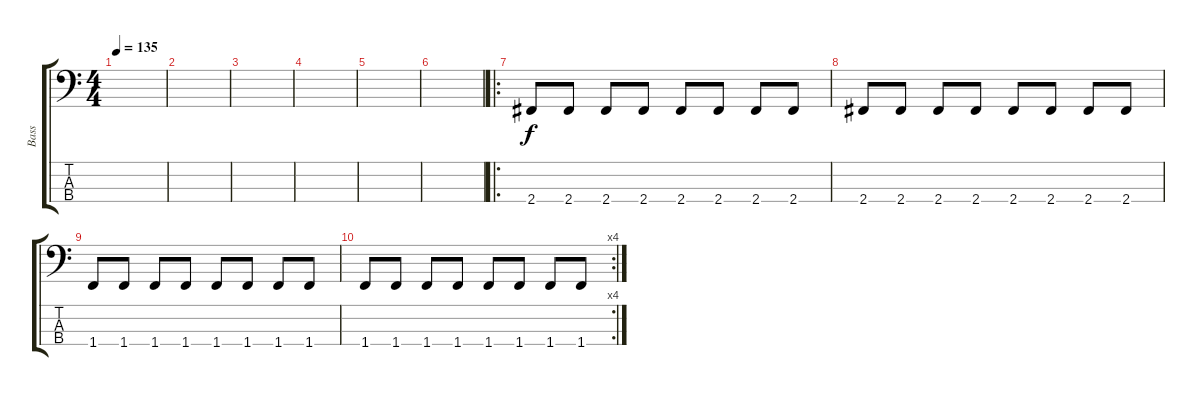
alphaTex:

\track ("Bass" "Bass") {instrument electricbassfinger}
\staff {score tabs}
\tuning (G2 D2 A1 E1) {hide}
\ts (4 4)
\tempo 135
\clef f4
\ks c
|
|
|
|
|
|
\ro
2.4.8 2.4.8 2.4.8 2.4.8 2.4.8 2.4.8 2.4.8 2.4.8 |
2.4.8 2.4.8 2.4.8 2.4.8 2.4.8 2.4.8 2.4.8 2.4.8 |
1.4.8 1.4.8 1.4.8 1.4.8 1.4.8 1.4.8 1.4.8 1.4.8 |
\rc 4
1.4.8 1.4.8 1.4.8 1.4.8 1.4.8 1.4.8 1.4.8 1.4.8
